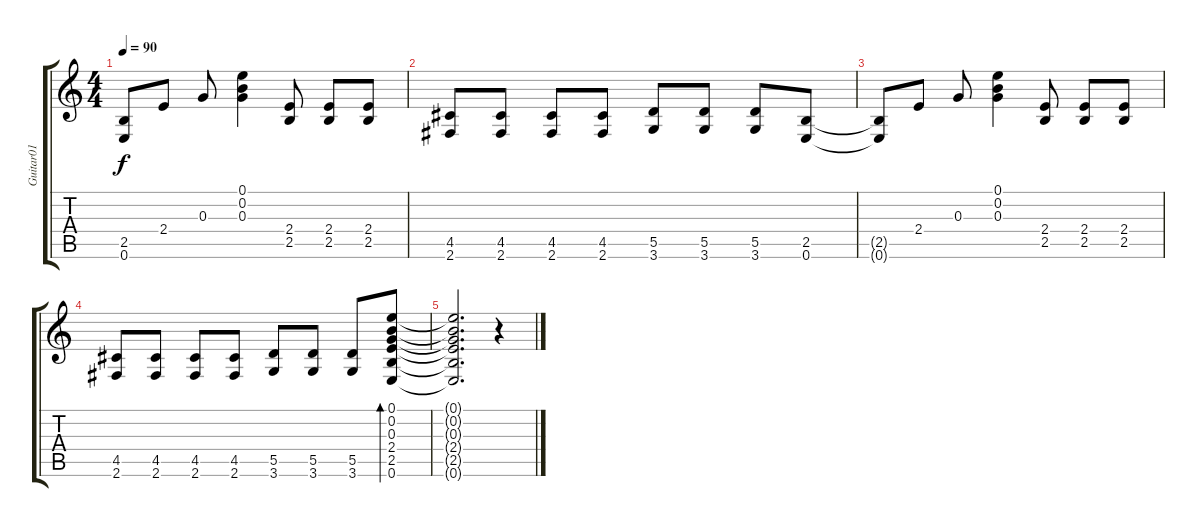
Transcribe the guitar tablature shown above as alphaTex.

\track ("Guitar01" "Guitar01") {instrument electricguitarclean}
\staff {score tabs}
\tuning (E4 B3 G3 D3 A2 E2) {hide}
\ts (4 4)
\tempo 90
\clef g2
\ks c
(2.5{t} 0.6{t}).8{dy f} 2.4.8 0.3.8 (0.1 0.2 0.3).4 (2.4 2.5).8 (2.4 2.5).8 (2.4 2.5).8 |
(4.5 2.6).8 (4.5 2.6).8 (4.5 2.6).8 (4.5 2.6).8 (5.5 3.6).8 (5.5 3.6).8 (5.5 3.6).8 (2.5 0.6).8 |
(2.5{t} 0.6{t}).8 2.4.8 0.3.8 (0.1 0.2 0.3).4 (2.4 2.5).8 (2.4 2.5).8 (2.4 2.5).8 |
(4.5 2.6).8 (4.5 2.6).8 (4.5 2.6).8 (4.5 2.6).8 (5.5 3.6).8 (5.5 3.6).8 (5.5 3.6).8 (0.1 0.2 0.3 2.4 2.5 0.6).8{bd 60} |
(0.1{t} 0.2{t} 0.3{t} 2.4{t} 2.5{t} 0.6{t}).2{d} r.4
